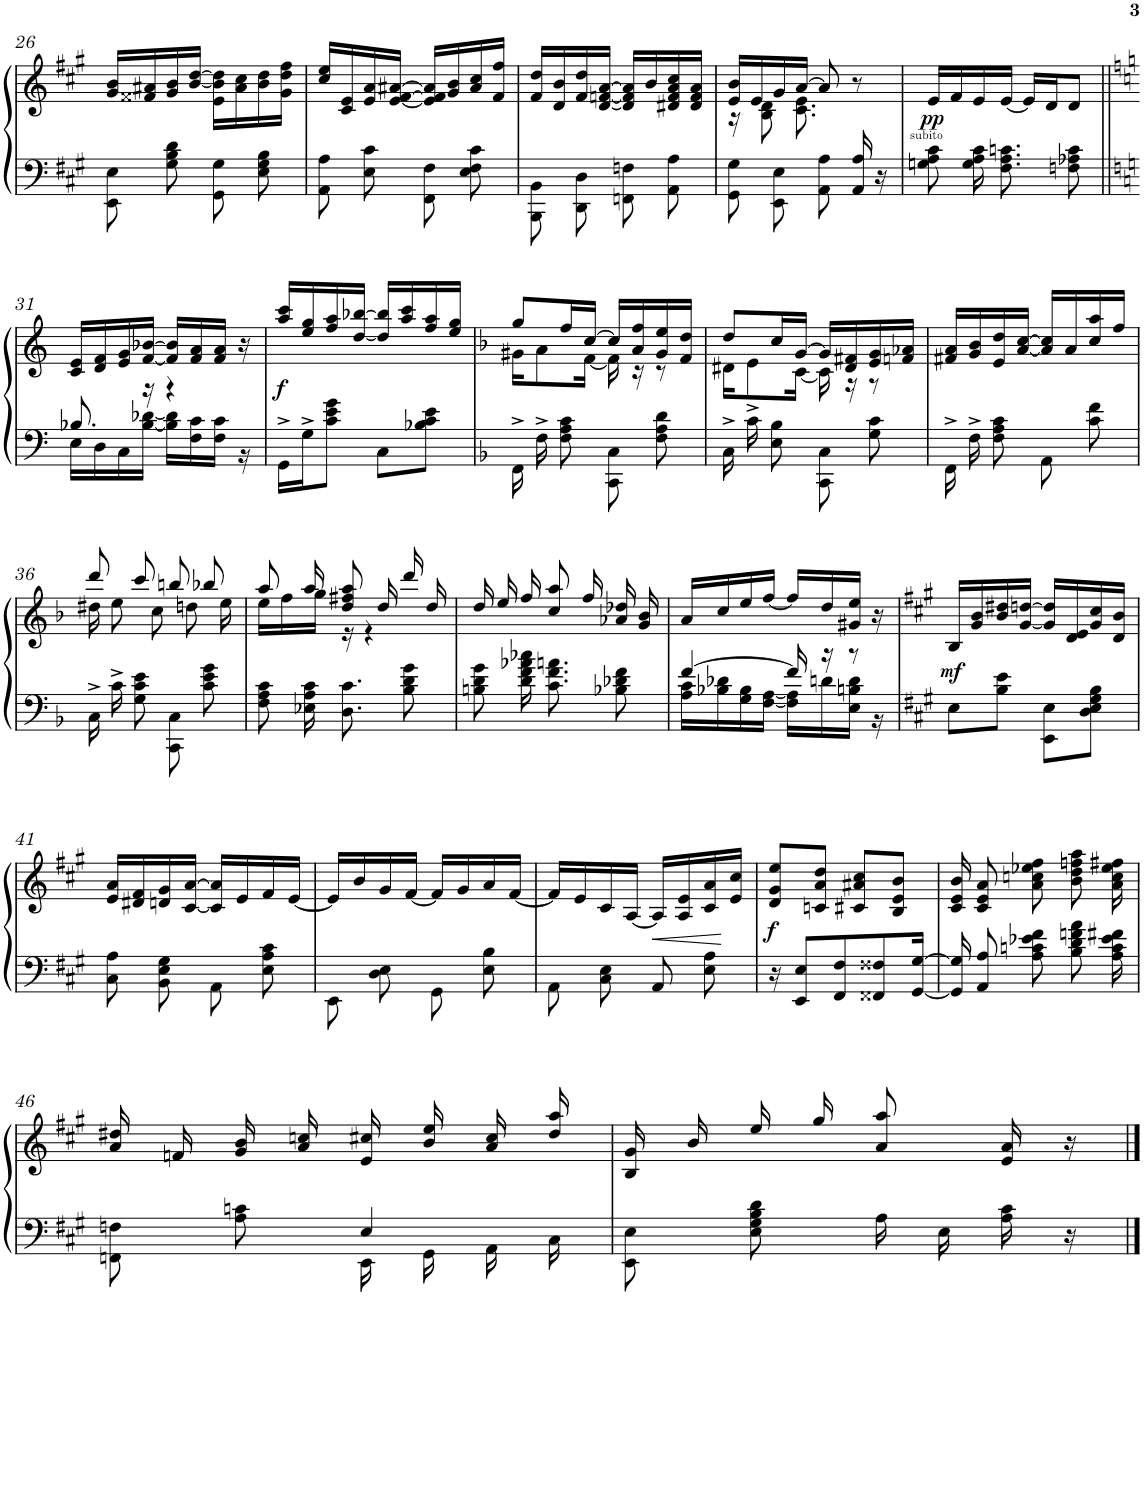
**kern	**kern	**dynam
*part1	*part1	*part1
*staff2	*staff1	*staff1/2
*I"Piano	*	*
*I'Pno	*	*
!!LO:PB:g=z
*clefF4	*clefG2	*
*k[f#c#g#]	*k[f#c#g#]	*
*A:	*A:	*
*M2/4	*M2/4	*
=26	=26	=26
8EE\ 8E\	16g#/ 16b/LL	.
.	16f##X/ 16a#X/	.
8G#\ 8B\ 8d\	16g#/ 16b/	.
.	[16b/ [16dd/JJ	.
8GG#\ 8G#\	16e\ 16b\] 16dd\]LL	.
.	16a#\ 16cc#\	.
8E\ 8G#\ 8B\	16b\ 16dd\	.
.	16g#\ 16dd\ 16ff#\JJ	.
=27	=27	=27
8AA\ 8A\	16cc#/ 16ee/LL	.
.	16c#/ 16e/	.
8E\ 8c#\	16e/ 16a/	.
.	[16e/ [16f#/ [16a#X/JJ	.
8FF#\ 8F#\	16e/] 16f#/] 16a#/]LL	.
.	16g#/ 16b/	.
8E\ 8F#\ 8c#\	16a#/ 16cc#/	.
.	16f#/ 16ff#/JJ	.
=28	=28	=28
8BBB\ 8BB\	16f#/ 16dd/LL	.
.	16d/ 16b/	.
8DD\ 8D\	16f#/ 16dd/	.
.	[16d/ [16fn/ [16a/JJ	.
8FFn\ 8Fn\	16d/] 16f/] 16a/]LL	.
.	16b/	.
8AA\ 8A\	16d#X/ 16f/ 16a/ 16cc#/	.
.	16d#/ 16f/ 16a/JJ	.
=29	=29	=29
*	*^	*
8GG#\ 8G#\	16e/ 16b/LL	16r	.
.	16e/	8B\ 8d\	.
8EE\ 8E\	16g#/	.	.
.	[>16a/JJ	8.c#\ 8.e\	.
8AA\ 8A\	8a/]	.	.
16AA/ 16A/	8r	8ryy	.
16r	.	.	.
*	*v	*v	*
=30	=30	=30
!	!LO:TX:b:t=subito	!
!	!	!LO:DY:b
8Gn\ 8A\ 8c#\	16e/LL	pp
.	16f#/	.
16G\ 16A\ 16c#\	16e/	.
8.F#\ 8.A\ 8.cn\	[16e/JJ	.
.	16e/LL]	.
.	16d/J	.
8Fn\ 8A-X\ 8c\	8d/J	.
!!LO:LB:g=z
=31||	=31||	=31||
*k[]	*k[]	*
*C:	*C:	*
*^	*	*
8.B-X/	16E\LL	16c/ 16e/LL	.
.	16D\	16d/ 16f/	.
.	16C\	16e/ 16g/	.
16r	[<16B-\ [<16d-X\JJ	[16f/ [16b-X/JJ	.
4r	16B-\] 16d-\]LL	16f/] 16b-/]LL	.
.	16F\ 16c\	16f/ 16a/	.
.	16F\ 16c\JJ	16f/ 16a/JJ	.
.	16r	16r	.
=32	=32	=32	=32
!	!	!	!LO:DY:b
*v	*v	*	*
16GG^\LL	16aa/ 16ccc/LL	f
16G^\J	16ee/ 16gg/	.
8c\ 8e\ 8g\J	16ff/ 16aa/	.
.	[16dd/ [16bb-X/JJ	.
8C\L	16dd/] 16bb-/]LL	.
.	16aa/ 16ccc/	.
8B-X\ 8c\ 8e\J	16ff/ 16aa/	.
.	16ee/ 16gg/JJ	.
=33	=33	=33
*k[b-]	*k[b-]	*
*F:	*F:	*
*	*^	*
16FF^\	8gg/L	16g#X\KL	.
16F^\	.	8a\	.
8F\ 8A\ 8c\	16ff/L	.	.
.	[>16cc/JJ	[<16f\Jk	.
8CC\ 8C\	16cc/LL]	16f\]	.
.	16a/ 16ff/	16r	.
8F\ 8A\ 8d\	16g#/ 16ee/	8r	.
.	16f/ 16dd/JJ	.	.
=34	=34	=34	=34
16C^\	8dd/L	16d#X\KL	.
16c^\	.	8e\	.
8E\ 8B-\	16cc/L	.	.
.	[>16g/JJ	[<16c\Jk	.
8CC\ 8C\	16g/LL]	16c\]	.
.	16d#/ 16f#X/	16r	.
8G\ 8c\	16e/ 16g/	8r	.
.	16fn/ 16a-X/JJ	.	.
*	*v	*v	*
=35	=35	=35
16FF^\	16f#X/ 16a/LL	.
16F^\	16g/ 16b-/	.
8F\ 8A\ 8c\	16e/ 16dd/	.
.	[16a/ [16cc/JJ	.
8AA\	16a/] 16cc/]LL	.
.	16a/	.
8c\ 8f\	16cc/ 16aa/	.
.	16ff/JJ	.
!!LO:LB:g=z
=36	=36	=36
*	*^	*
16C^\	8ddd/	16dd#X\	.
16c^\	.	8ee\	.
8G\ 8c\ 8e\	8ccc/	.	.
.	.	8cc\	.
8CC\ 8C\	8bbn/	.	.
.	.	8ddn\	.
8c\ 8e\ 8g\	8bb-X/	.	.
.	.	16ee\	.
=37	=37	=37	=37
8F\ 8A\ 8c\	8aa/	16ee\LL	.
.	.	16ff\	.
16E-X\ 16A\ 16c\	16aa/	16gg\JJ	.
8.D\ 8.c\	8dd/ 8ff#X/ 8aa/	16r	.
.	.	4r	.
.	16dd/	.	.
8B-\ 8d\ 8g\	16ddd/	.	.
.	16dd/	.	.
*	*v	*v	*
=38	=38	=38
8Bn\ 8d\ 8g\	16dd/	.
.	16ee/	.
16d\ 16f\ 16a-X\ 16cc-X\	16ff/	.
8.c\ 8.f\ 8.an\	8cc/ 8aa/	.
.	16ff/	.
8B-X\ 8d-X\ 8f\	16a-X/ 16dd-X/	.
.	16g/ 16b-/	.
=39	=39	=39
*^	*	*
[>4f/	16A\ 16c\LL	16a/LL	.
.	16B-X\ 16d-X\	16cc/	.
.	16G\ 16B-\	16ee/	.
.	[<16F\ [<16A\JJ	[16ff/JJ	.
16f/]	16F\] 16A\]LL	16ff/LL]	.
16r	16dn\	16dd/	.
8r	16E\ 16Bn\ 16d\JJ	16g#X/ 16ee/JJ	.
.	16r	16r	.
*v	*v	*	*
=40	=40	=40
*k[f#c#g#]	*k[f#c#g#]	*
*A:	*A:	*
*^	*	*
!	!	!	!LO:DY:b
*v	*v	*	*
8E\L	16B/LL	mf
.	16g#/ 16b/	.
8B\ 8e\J	16b/ 16dd#X/	.
.	[16g#/ [16ddn/JJ	.
8EE\ 8E\L	16g#/] 16dd/]LL	.
.	16d/ 16e/	.
8D\ 8E\ 8G#\ 8B\J	16g#/ 16cc#/	.
.	16d/ 16b/JJ	.
!!LO:LB:g=z
=41	=41	=41
8C#\ 8A\	16e/ 16a/LL	.
.	16d#X/ 16f#/	.
8BB\ 8E\ 8G#\	16dn/ 16g#/	.
.	[16c#/ [16a/JJ	.
8AA\	16c#/] 16a/]LL	.
.	16e/	.
8E\ 8A\ 8c#\	16f#/	.
.	[<16e/JJ	.
=42	=42	=42
8EE\	16e/LL]	.
.	16b/	.
8D\ 8E\	16g#/	.
.	[16f#/JJ	.
8GG#\	16f#/LL]	.
.	16g#/	.
8E\ 8B\	16a/	.
.	[<16f#/JJ	.
=43	=43	=43
8AA\	16f#/LL]	.
.	16e/	.
8C#\ 8E\	16c#/	.
.	[16A/JJ	.
!	!	!LO:HP:b
8AA/	16A/LL]	<
.	16A/ 16e/	.
8E\ 8A\	16c#/ 16a/	.
.	16e/ 16cc#/JJ	[
=44	=44	=44
!	!	!LO:DY:b
16r	8d/ 8g#/ 8ee/L	f
8EE/ 8E/L	.	.
.	8cn/ 8a/ 8dd/J	.
8FF#/ 8F#/	.	.
.	8c#X/ 8a#X/ 8cc#/L	.
8FF##X/ 8F##X/	.	.
.	8B/ 8e/ 8b/J	.
[<16GG#/ [>16G#/Jk	.	.
=45	=45	=45
16GG#/] 16G#/]	16c#/ 16e/ 16b/	.
8AA/ 8A/	8c#/ 8e/ 8a/	.
8A\ 8cn\ 8e-X\ 8f#\	8a\ 8ccn\ 8ee-X\ 8ff#\	.
8B\ 8d\ 8fn\ 8a\	8b\ 8dd\ 8ffn\ 8aa\	.
16A\ 16c\ 16e-\ 16f#X\	16a\ 16cc\ 16ee-\ 16ff#X\	.
!!LO:LB:g=z
=46	=46	=46
*^	*	*
8FFn\ 8Fn\	4ryy	16a/ 16dd#X/	.
.	.	16fn/	.
8A\ 8cn\	.	16g#/ 16b/	.
.	.	16a/ 16ccn/	.
16EE\	4E/	16e/ 16cc#X/	.
16GG#\	.	16b/ 16ee/	.
16AA\	.	16a/ 16cc#/	.
16C#\	.	16dd#/ 16aa/	.
*v	*v	*	*
=47	=47	=47
8EE\ 8E\	16B/ 16g#/	.
.	16b/	.
8E\ 8G#\ 8B\ 8d\	16ee/	.
.	16gg#/	.
16A\	8a/ 8aa/	.
16E\	.	.
16A\ 16c#\	16e/ 16a/	.
16r	16r	.
==	==	==
*-	*-	*-
